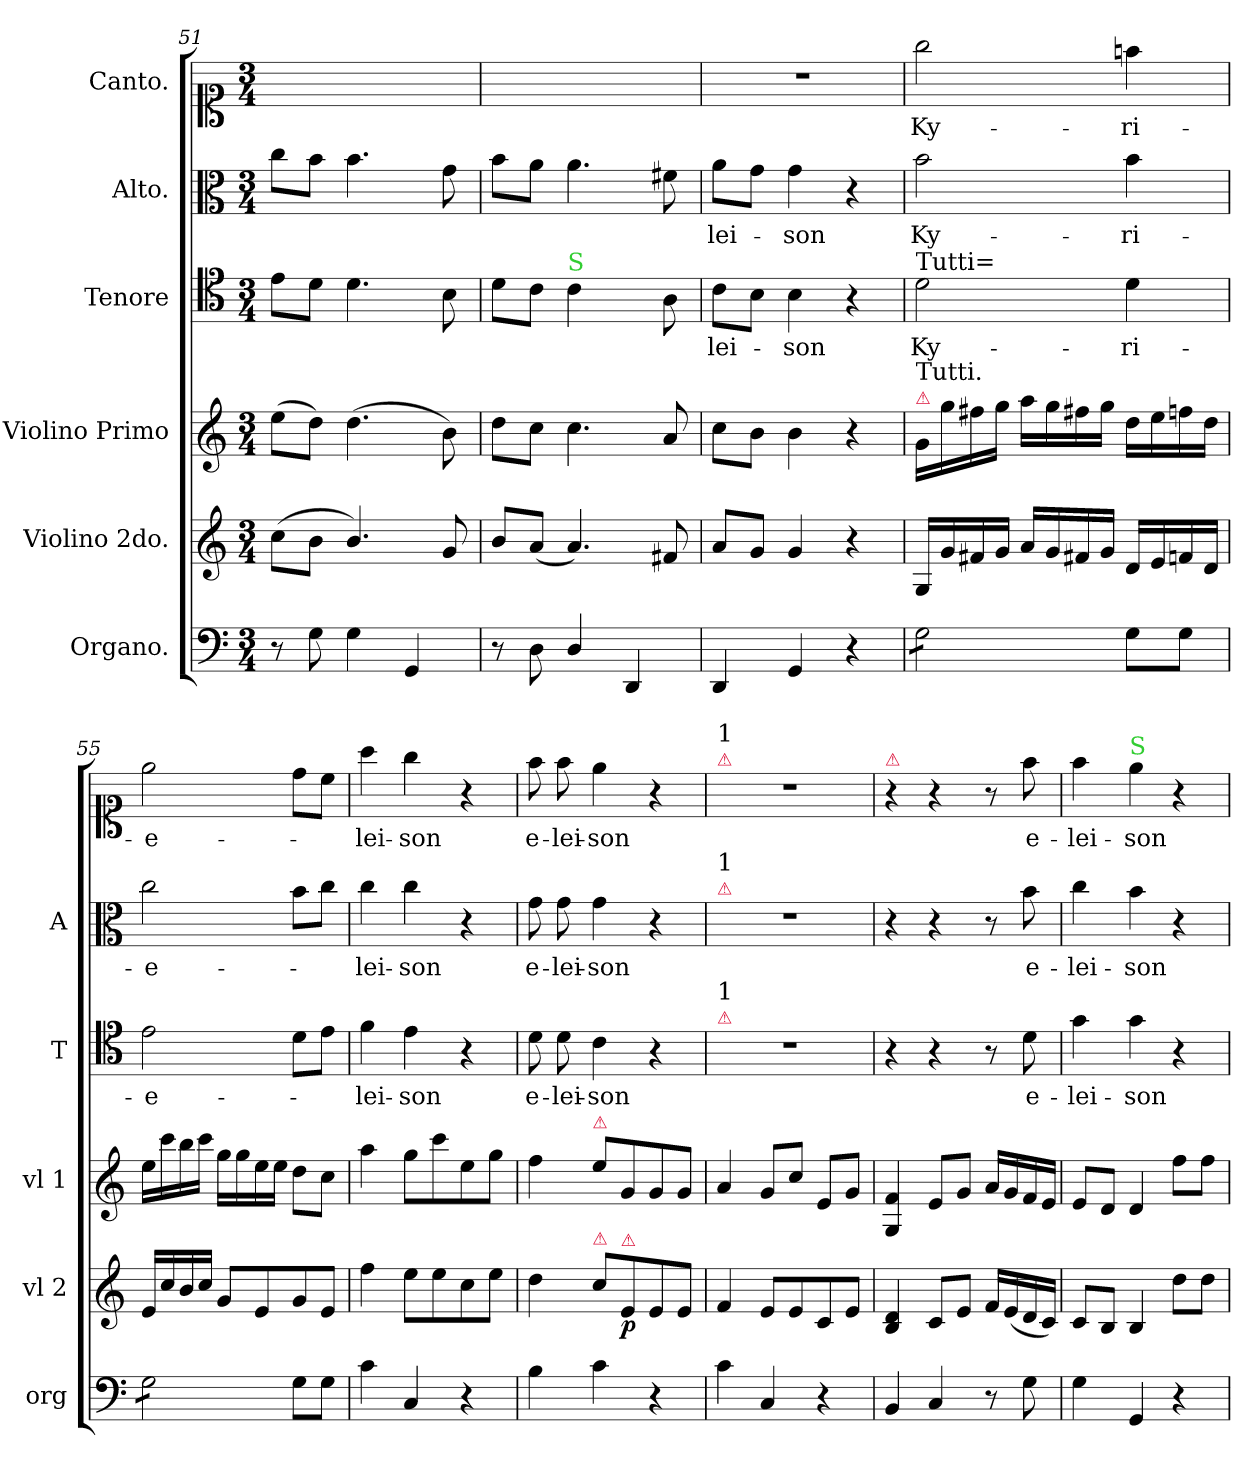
**kern	**dynam	**kern	**dynam	**kern	**dynam	**kern	**text	**kern	**text	**kern	**text
*part6	*part6	*part5	*part5	*part4	*part4	*part3	*part3	*part2	*part2	*part1	*part1
*staff6	*staff6	*staff5	*staff5	*staff4	*staff4	*staff3	*staff3	*staff2	*staff2	*staff1	*staff1
*I"Organo.	*	*I"Violino 2do.	*	*I"Violino Primo	*	*I"Tenore	*	*I"Alto.	*	*I"Canto.	*
*I'org	*	*I'vl 2	*	*I'vl 1	*	*I'T	*	*I'A	*	*	*
*clefF4	*	*clefG2	*	*clefG2	*	*clefC4	*	*clefC3	*	*clefC1	*
*k[]	*	*k[]	*	*k[]	*	*k[]	*	*k[]	*	*k[]	*
*M3/4	*	*M3/4	*	*M3/4	*	*M3/4	*	*M3/4	*	*M3/4	*
=51	=51	=51	=51	=51	=51	=51	=51	=51	=51	=51	=51
8r	.	(8cc\L	.	(8ee\L	.	8e\L	.	8cc\L	.	2.ryy	.
8G\	.	8b\J	.	8dd\J)	.	8d\J	.	8b\J	.	.	.
4G\	.	4.b/)	.	(4.dd\	.	4.d\	.	4.b\	.	.	.
4GG/	.	.	.	.	.	.	.	.	.	.	.
.	.	8g/	.	8b\)	.	8B\	.	8g\	.	.	.
=52	=52	=52	=52	=52	=52	=52	=52	=52	=52	=52	=52
8r	.	8b/L	.	8dd\L	.	8d\L	.	8b\L	.	2.ryy	.
8D\	.	(8a/J	.	8cc\J	.	8c\J	.	8a\J	.	.	.
!	!	!	!	!	!	!LO:TX:a:color=limegreen:t=S	!	!	!	!	!
4D/	.	4.a/)	.	4.cc\	.	4c\	.	4.a\	.	.	.
4DD/	.	.	.	.	.	8ryy	.	.	.	.	.
.	.	8f#X/	.	8a/	.	8A\	.	8f#X\	.	.	.
=53	=53	=53	=53	=53	=53	=53	=53	=53	=53	=53	=53
4DD/	.	8a/L	.	8cc\L	.	8c\L	-lei-	8a\L	-lei-	2.r	.
.	.	8g/J	.	8b\J	.	8B\J	.	8g\J	.	.	.
4GG/	.	4g/	.	4b\	.	4B\	-son	4g\	-son	.	.
4r	.	4r	.	4r	.	4r	.	4r	.	.	.
=54	=54	=54	=54	=54	=54	=54	=54	=54	=54	=54	=54
!	!	!	!	!	!	!LO:TX:a:t=Tutti=	!	!	!	!	!
!	!	!	!	!LO:TX:a:color=crimson:t=⚠	!	!	!	!	!	!	!
!	!	!	!	!LO:TX:a:t=Tutti.	!	!	!	!	!	!	!
!	!LO:DY:b	!	!LO:DY:a	!	!LO:DY:b	!	!	!	!	!	!
*tremolo	*	*	*	*	*	*	*	*	*	*	*
8G\L	for	16G/LL	for.	16g/LL	for.	2d\	Ky-	2b\	Ky-	2gg\	Ky-
.	.	16g/	.	16gg\	.	.	.	.	.	.	.
8G\	.	16f#X/	.	16ff#X\	.	.	.	.	.	.	.
.	.	16g/JJ	.	16gg\JJ	.	.	.	.	.	.	.
8G\	.	16a/LL	.	16aa\LL	.	.	.	.	.	.	.
.	.	16g/	.	16gg\	.	.	.	.	.	.	.
8G\J	.	16f#X/	.	16ff#X\	.	.	.	.	.	.	.
*Xtremolo	*	*	*	*	*	*	*	*	*	*	*
.	.	16g/JJ	.	16gg\JJ	.	.	.	.	.	.	.
8G\L	.	16d/LL	.	16dd\LL	.	4d\	-ri-	4b\	-ri-	4ffn\	-ri-
.	.	16e/	.	16ee\	.	.	.	.	.	.	.
8G\J	.	16fn/	.	16ffn\	.	.	.	.	.	.	.
.	.	16d/JJ	.	16dd\JJ	.	.	.	.	.	.	.
=55	=55	=55	=55	=55	=55	=55	=55	=55	=55	=55	=55
*tremolo	*	*	*	*	*	*	*	*	*	*	*
8G\L	.	16e/LL	.	16ee\LL	.	2e\	-e-	2cc\	-e-	2ee\	-e-
.	.	16cc/	.	16ccc\	.	.	.	.	.	.	.
8G\	.	16b/	.	16bb\	.	.	.	.	.	.	.
.	.	16cc/JJ	.	16ccc\JJ	.	.	.	.	.	.	.
8G\	.	8g/L	.	16gg\LL	.	.	.	.	.	.	.
.	.	.	.	16gg\	.	.	.	.	.	.	.
8G\J	.	8e/	.	16ee\	.	.	.	.	.	.	.
*Xtremolo	*	*	*	*	*	*	*	*	*	*	*
.	.	.	.	16ee\JJ	.	.	.	.	.	.	.
8G\L	.	8g/	.	8dd\L	.	8d\L	.	8b\L	.	8dd\L	.
8G\J	.	8e/J	.	8cc\J	.	8e\J	.	8cc\J	.	8cc\J	.
=56	=56	=56	=56	=56	=56	=56	=56	=56	=56	=56	=56
4c\	.	4ff\	.	4aa\	.	4f\	-lei-	4cc\	-lei-	4aa\	-lei-
4C/	.	8ee\L	.	8gg\L	.	4e\	-son	4cc\	-son	4gg\	-son
.	.	8ee\	.	8ccc\	.	.	.	.	.	.	.
4r	.	8cc\	.	8ee\	.	4r	.	4r	.	4r	.
.	.	8ee\J	.	8gg\J	.	.	.	.	.	.	.
=57	=57	=57	=57	=57	=57	=57	=57	=57	=57	=57	=57
4B\	.	4dd\	.	4ff\	.	8d\	e-	8g\	e-	8ff\	e-
.	.	.	.	.	.	8d\	-lei-	8g\	-lei-	8ff\	-lei-
!	!	!	!	!LO:TX:a:color=crimson:t=⚠	!	!	!	!	!	!	!
!	!	!LO:TX:a:color=crimson:t=⚠	!	!	!	!	!	!	!	!	!
4c\	.	8cc\L	.	8ee\L	.	4c\	-son	4g\	-son	4ee\	-son
!	!	!LO:TX:a:color=crimson:t=⚠	!	!	!	!	!	!	!	!	!
!	!	!	!LO:DY:b	!	!LO:DY:b	!	!	!	!	!	!
.	.	8e/	p.	8g/	pia	.	.	.	.	.	.
4r	.	8e/	.	8g/	.	4r	.	4r	.	4r	.
.	.	8e/J	.	8g/J	.	.	.	.	.	.	.
=58	=58	=58	=58	=58	=58	=58	=58	=58	=58	=58	=58
!	!	!	!	!	!	!	!	!	!	!LO:TX:a:color=crimson:t=⚠	!
!	!	!	!	!	!	!	!	!	!	!LO:TX:a:t=1	!
!	!	!	!	!	!	!	!	!LO:TX:a:color=crimson:t=⚠	!	!	!
!	!	!	!	!	!	!	!	!LO:TX:a:t=1	!	!	!
!	!	!	!	!	!	!LO:TX:a:color=crimson:t=⚠	!	!	!	!	!
!	!	!	!	!	!	!LO:TX:a:t=1	!	!	!	!	!
4c\	.	4f/	.	4a/	.	2.r	.	2.r	.	2.r	.
4C/	.	8e/L	.	8g/L	.	.	.	.	.	.	.
.	.	8e/	.	8cc/J	.	.	.	.	.	.	.
4r	.	8c/	.	8e/L	.	.	.	.	.	.	.
.	.	8e/J	.	8g/J	.	.	.	.	.	.	.
=59	=59	=59	=59	=59	=59	=59	=59	=59	=59	=59	=59
!	!	!	!	!	!	!	!	!	!	!LO:TX:a:color=crimson:t=⚠	!
4BB/	.	4B/ 4d/	.	4G/ 4f/	.	4r	.	4r	.	4r	.
4C/	.	8c/L	.	8e/L	.	4r	.	4r	.	4r	.
.	.	8e/J	.	8g/J	.	.	.	.	.	.	.
!	!	!	!LO:DY:a	!	!	!	!	!	!	!	!
8r	.	16f/LL	for.	16a/LL	.	8r	.	8r	.	8r	.
.	.	(16e/	.	16g/	.	.	.	.	.	.	.
8G\	.	16d/	.	16f/	.	8d\	e-	8b\	e-	8ff\	e-
.	.	16c/JJ)	.	16e/JJ	.	.	.	.	.	.	.
=60	=60	=60	=60	=60	=60	=60	=60	=60	=60	=60	=60
4G\	.	8c/L	.	8e/L	.	4g\	-lei-	4cc\	-lei-	4ff\	-lei-
.	.	8B/J	.	8d/J	.	.	.	.	.	.	.
!	!	!	!	!	!	!	!	!	!	!LO:TX:a:color=limegreen:t=S	!
4GG/	.	4B/	.	4d/	.	4g\	-son	4b\	-son	4ee\	-son
4r	.	8dd\L	.	8ff\L	.	4r	.	4r	.	4r	.
.	.	8dd\J	.	8ff\J	.	.	.	.	.	.	.
=	=	=	=	=	=	=	=	=	=	=	=
*-	*-	*-	*-	*-	*-	*-	*-	*-	*-	*-	*-
